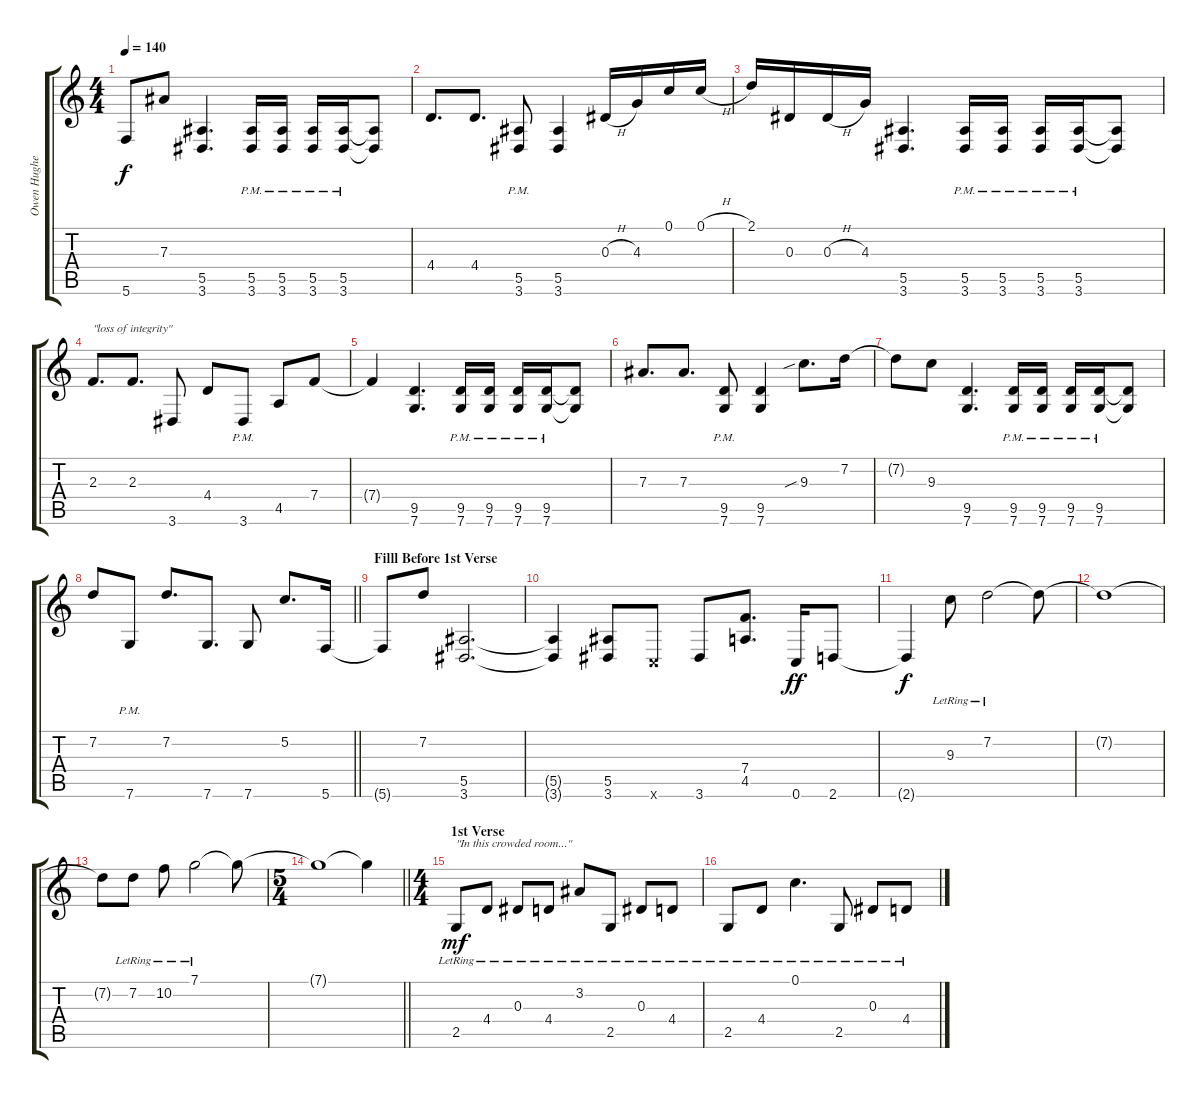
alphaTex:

\track ("Owen Hughes-Holland (Lead Guitar)" "Owen Hughe") {instrument distortionguitar}
\staff {score tabs}
\tuning (C4 G3 Eb3 Bb2 F2 C2) {hide}
\ts (4 4)
\tempo 140
\clef g2
\ks c
5.6{t}.8{dy f} 7.3.8 (5.5 3.6).4{d} (5.5{pm} 3.6{pm}).16 (5.5{pm} 3.6{pm}).16 (5.5{pm} 3.6{pm}).16 (5.5{pm} 3.6{pm}).16 (5.5{t} 3.6{t}).8 |
4.4.8{d} 4.4.8{d} (5.5{pm} 3.6{pm}).8 (5.5 3.6).4 0.3{h}.16 4.3.16 0.1.16 0.1{h}.16 |
2.1.16 0.3.16 0.3{h}.16 4.3.16 (5.5 3.6).4{d} (5.5{pm} 3.6{pm}).16 (5.5{pm} 3.6{pm}).16 (5.5{pm} 3.6{pm}).16 (5.5{pm} 3.6{pm}).16 (5.5{t} 3.6{t}).8 |
2.3.8{d txt "\"loss of integrity\""} 2.3.8{d} 3.6.8 4.4.8 3.6{pm}.8 4.5.8 7.4.8 |
7.4{t}.4 (9.5 7.6).4{d} (9.5{pm} 7.6{pm}).16 (9.5{pm} 7.6{pm}).16 (9.5{pm} 7.6{pm}).16 (9.5{pm} 7.6{pm}).16 (9.5{t} 7.6{t}).8 |
7.3.8{d} 7.3.8{d} (9.5{pm} 7.6{pm}).8 (9.5 7.6).4 9.3{sib}.8{d} 7.2.16 |
7.2{t}.8 9.3.8 (9.5 7.6).4{d} (9.5{pm} 7.6{pm}).16 (9.5{pm} 7.6{pm}).16 (9.5{pm} 7.6{pm}).16 (9.5{pm} 7.6{pm}).16 (9.5{t} 7.6{t}).8 |
\barLineRight lightlight
7.2.8 7.6{pm}.8 7.2.8{d} 7.6.8{d} 7.6.8 5.2.8{d} 5.6.16 |
\section ("" "Filll Before 1st Verse")
5.6{t}.8 7.2.8 (5.5 3.6).2{d} |
(5.5{t} 3.6{t}).4 (5.5 3.6).8 0.6{x}.8 3.6.8 (7.4 4.5).8{d} 0.6.16{dy ff} 2.6.8 |
2.6{t}.4{dy f} 9.3{lr}.8 7.2{lr}.2 7.2{t}.8 |
7.2{t}.1 |
7.2{t}.8{instrument electricguitarclean} 7.2{lr}.8 10.2{lr}.8 7.1{lr}.2 7.1{t}.8 |
\ts (5 4)
\barLineRight lightlight
7.1{t}.1 7.1{t}.4 |
\ts (4 4)
\section ("" "1st Verse")
2.5{lr}.8{txt "\"In this crowded room...\"" dy mf} 4.4{lr}.8 0.3{lr}.8 4.4{lr}.8 3.2{lr}.8 2.5{lr}.8 0.3{lr}.8 4.4{lr}.8 |
2.5{lr}.8 4.4{lr}.8 0.1{lr}.4{d} 2.5{lr}.8 0.3{lr}.8 4.4{lr}.8
